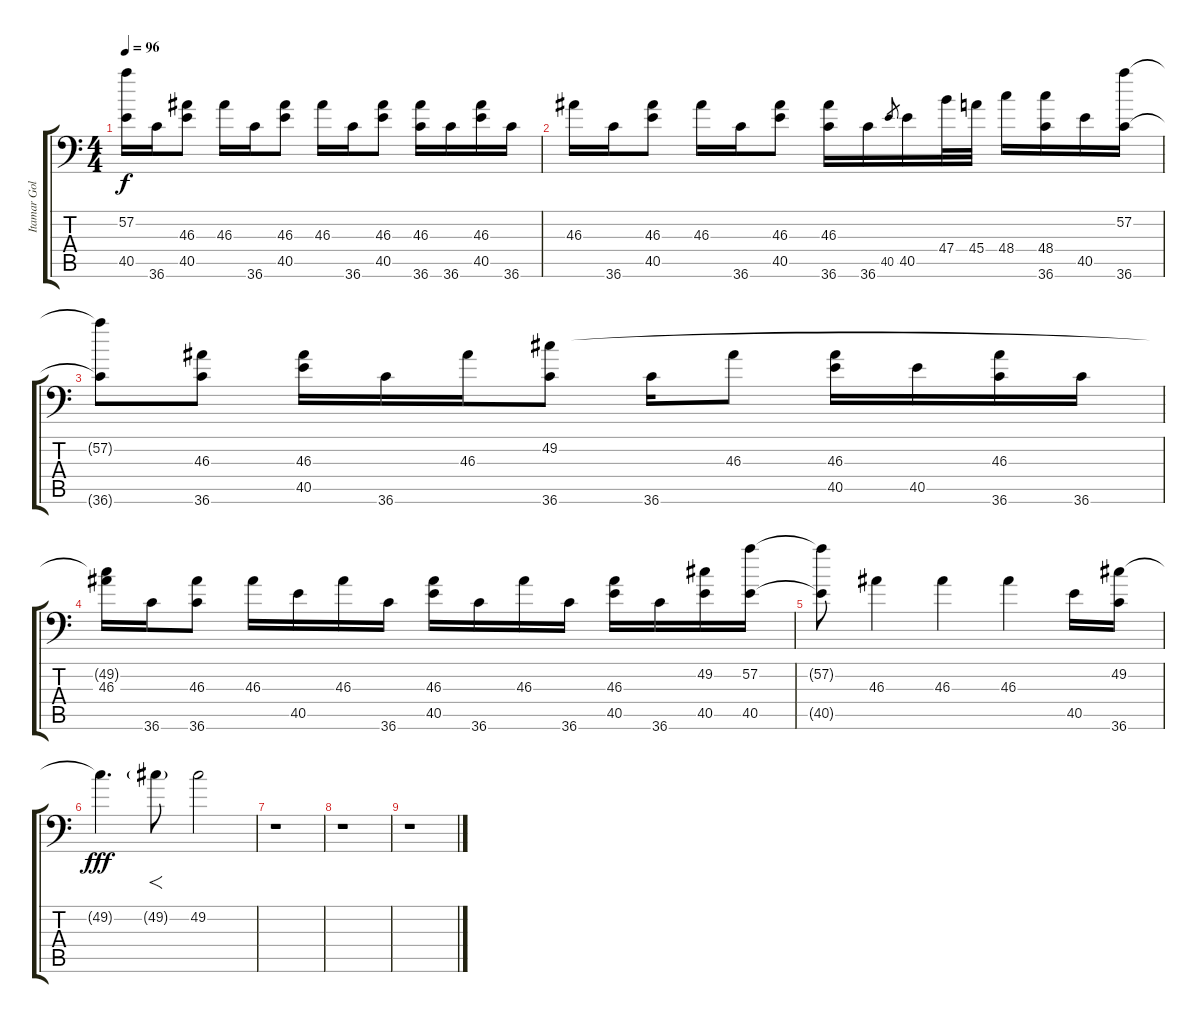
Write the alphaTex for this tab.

\track ("Itamar Goldwasser" "Itamar Gol") {instrument acousticgrandpiano}
\staff {score tabs}
\tuning (C-1 C-1 C-1 C-1 C-1 C-1) {hide}
\ts (4 4)
\tempo 96
\clef f4
\ks c
(57.2{t} 40.5{t}).16{dy f} 36.6.16 (46.3 40.5).8 46.3.16 36.6.16 (46.3 40.5).8 46.3.16 36.6.16 (46.3 40.5).8 (46.3 36.6).16 36.6.16 (46.3 40.5).16 36.6.16 |
46.3.16 36.6.16 (46.3 40.5).8 46.3.16 36.6.16 (46.3 40.5).8 (46.3 36.6).16 36.6.16 40.5.8{gr} 40.5.16 47.4.32 45.4.32 48.4.16 (48.4 36.6).16 40.5.16 (57.2 36.6).16 |
(57.2{t} 36.6{t}).8 (46.3 36.6).8 (46.3 40.5).16 36.6.16 46.3.16 (49.2 36.6).8 36.6.16 46.3.8 (46.3 40.5).16 40.5.16 (46.3 36.6).16 36.6.16 |
(49.2{t} 46.3).16 36.6.16 (46.3 36.6).8 46.3.16 40.5.16 46.3.16 36.6.16 (46.3 40.5).16 36.6.16 46.3.16 36.6.16 (46.3 40.5).16 36.6.16 (49.2 40.5).16 (57.2 40.5).16 |
(57.2{t} 40.5{t}).8 46.3.4 46.3.4 46.3.4 40.5.16 (49.2 36.6).16 |
49.2{t}.4{d dy fff} 49.2{g}.8{f} 49.2.2 |
r.1 |
r.1 |
r.1
